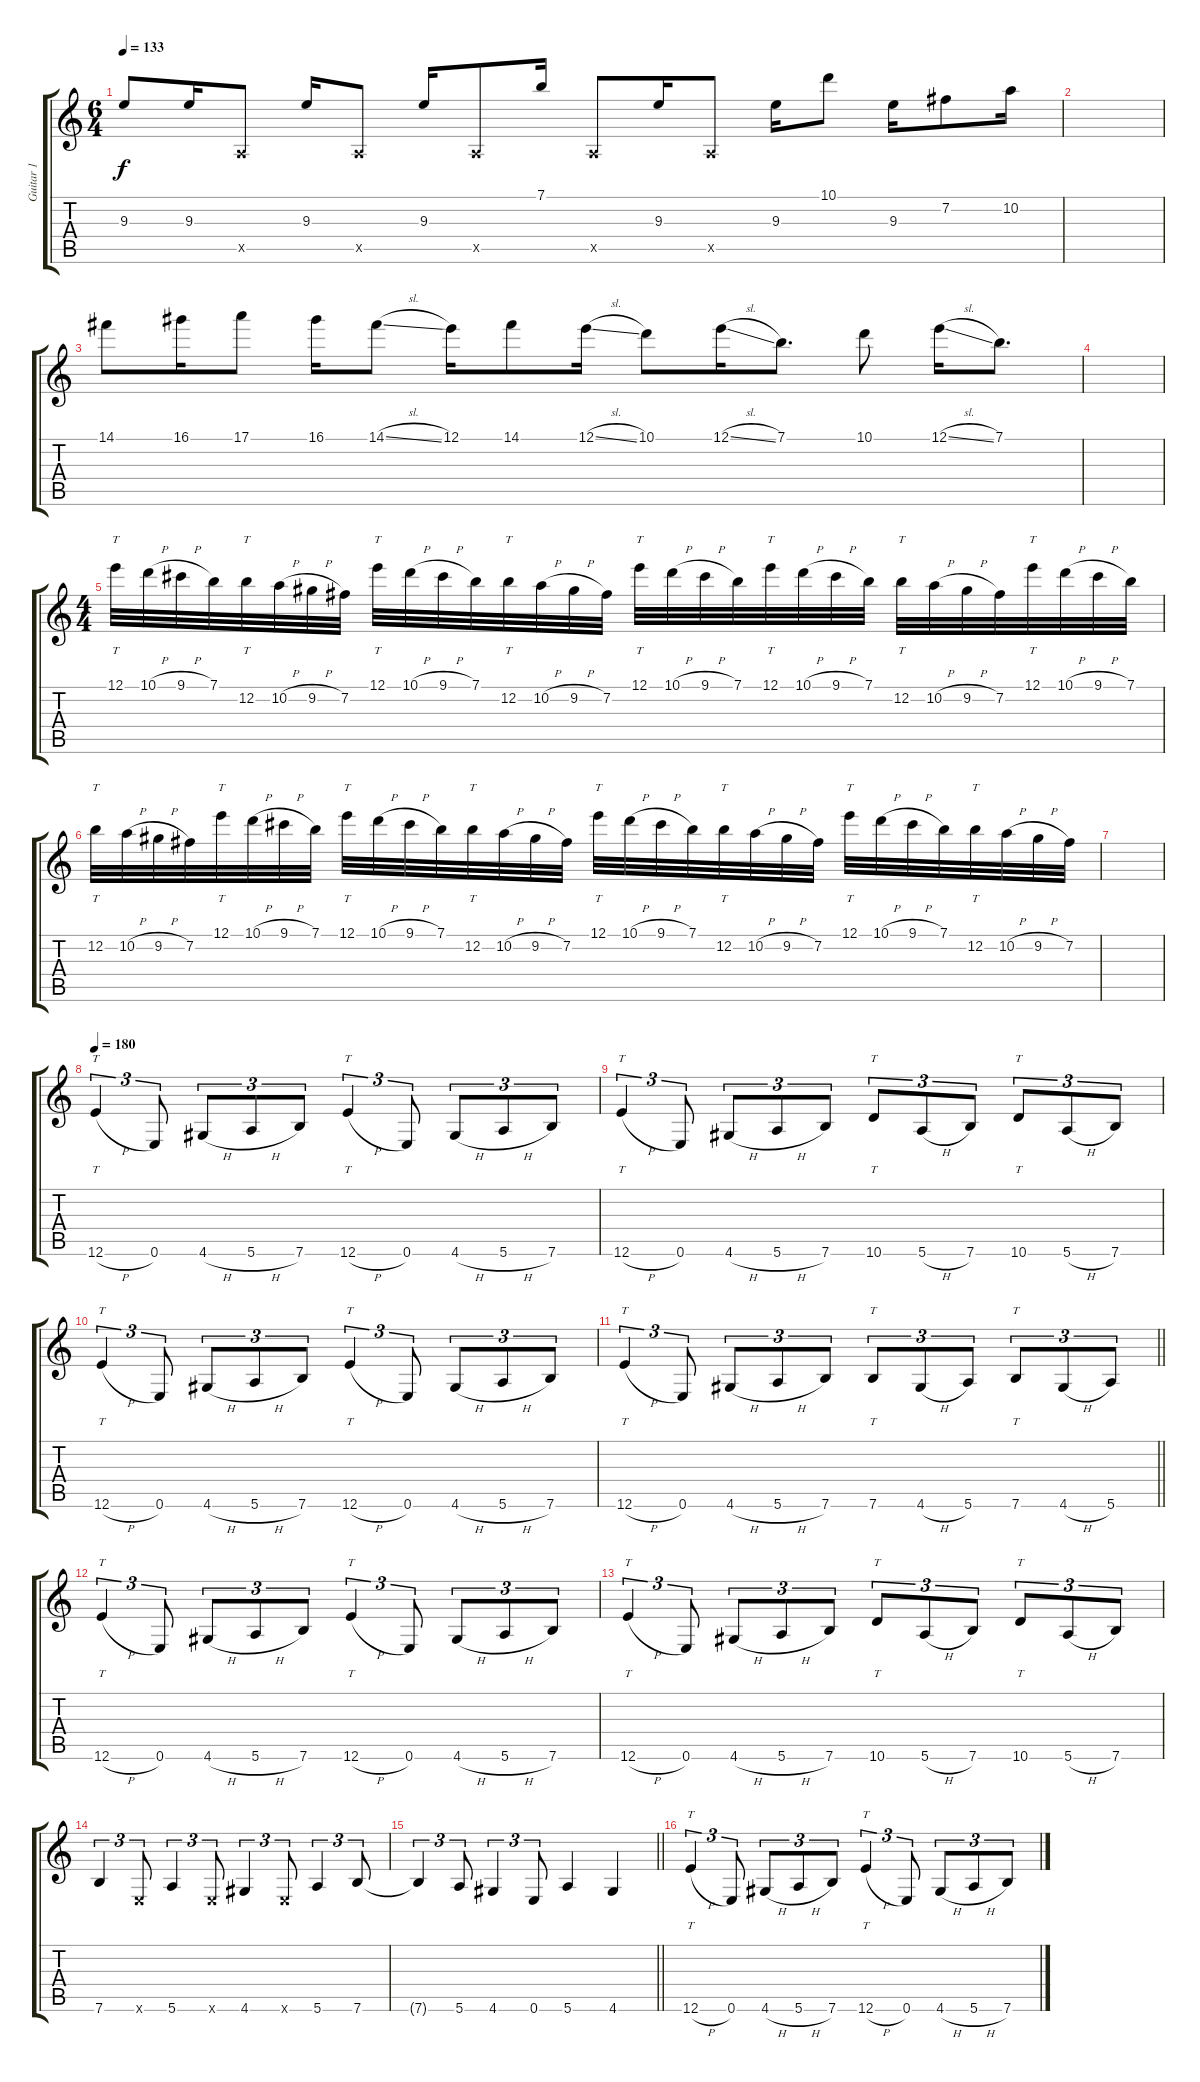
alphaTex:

\track ("Guitar 1" "Guitar 1") {instrument distortionguitar}
\staff {score tabs}
\tuning (E4 B3 G3 D3 A2 E2) {hide}
\ts (6 4)
\tempo 133
\clef g2
\ks c
9.3.8{dy f} 9.3.16 0.5{x}.8 9.3.16 0.5{x}.8 9.3.16 0.5{x}.8 7.1.16 0.5{x}.8 9.3.16 0.5{x}.8 9.3.16 10.1.8 9.3.16 7.2.8 10.2.16 |
|
14.1.8 16.1.16 17.1.8 16.1.16 14.1{sl}.8 12.1.16 14.1.8 12.1{sl}.16 10.1.8 12.1{sl}.16 7.1.8{d} 10.1.8 12.1{sl}.16 7.1.8{d} |
|
\ts (4 4)
12.1.32{tt} 10.1{h}.32 9.1{h}.32 7.1.32 12.2.32{tt} 10.2{h}.32 9.2{h}.32 7.2.32 12.1.32{tt} 10.1{h}.32 9.1{h}.32 7.1.32 12.2.32{tt} 10.2{h}.32 9.2{h}.32 7.2.32 12.1.32{tt} 10.1{h}.32 9.1{h}.32 7.1.32 12.1.32{tt} 10.1{h}.32 9.1{h}.32 7.1.32 12.2.32{tt} 10.2{h}.32 9.2{h}.32 7.2.32 12.1.32{tt} 10.1{h}.32 9.1{h}.32 7.1.32 |
12.2.32{tt} 10.2{h}.32 9.2{h}.32 7.2.32 12.1.32{tt} 10.1{h}.32 9.1{h}.32 7.1.32 12.1.32{tt} 10.1{h}.32 9.1{h}.32 7.1.32 12.2.32{tt} 10.2{h}.32 9.2{h}.32 7.2.32 12.1.32{tt} 10.1{h}.32 9.1{h}.32 7.1.32 12.2.32{tt} 10.2{h}.32 9.2{h}.32 7.2.32 12.1.32{tt} 10.1{h}.32 9.1{h}.32 7.1.32 12.2.32{tt} 10.2{h}.32 9.2{h}.32 7.2.32 |
|
\tempo 180
12.6{h}.4{tt tu (3 2)} 0.6.8{tu (3 2)} 4.6{h}.8{tu (3 2)} 5.6{h}.8{tu (3 2)} 7.6.8{tu (3 2)} 12.6{h}.4{tt tu (3 2)} 0.6.8{tu (3 2)} 4.6{h}.8{tu (3 2)} 5.6{h}.8{tu (3 2)} 7.6.8{tu (3 2)} |
12.6{h}.4{tt tu (3 2)} 0.6.8{tu (3 2)} 4.6{h}.8{tu (3 2)} 5.6{h}.8{tu (3 2)} 7.6.8{tu (3 2)} 10.6.8{tt tu (3 2)} 5.6{h}.8{tu (3 2)} 7.6.8{tu (3 2)} 10.6.8{tt tu (3 2)} 5.6{h}.8{tu (3 2)} 7.6.8{tu (3 2)} |
12.6{h}.4{tt tu (3 2)} 0.6.8{tu (3 2)} 4.6{h}.8{tu (3 2)} 5.6{h}.8{tu (3 2)} 7.6.8{tu (3 2)} 12.6{h}.4{tt tu (3 2)} 0.6.8{tu (3 2)} 4.6{h}.8{tu (3 2)} 5.6{h}.8{tu (3 2)} 7.6.8{tu (3 2)} |
\barLineRight lightlight
12.6{h}.4{tt tu (3 2)} 0.6.8{tu (3 2)} 4.6{h}.8{tu (3 2)} 5.6{h}.8{tu (3 2)} 7.6.8{tu (3 2)} 7.6.8{tt tu (3 2)} 4.6{h}.8{tu (3 2)} 5.6.8{tu (3 2)} 7.6.8{tt tu (3 2)} 4.6{h}.8{tu (3 2)} 5.6.8{tu (3 2)} |
12.6{h}.4{tt tu (3 2)} 0.6.8{tu (3 2)} 4.6{h}.8{tu (3 2)} 5.6{h}.8{tu (3 2)} 7.6.8{tu (3 2)} 12.6{h}.4{tt tu (3 2)} 0.6.8{tu (3 2)} 4.6{h}.8{tu (3 2)} 5.6{h}.8{tu (3 2)} 7.6.8{tu (3 2)} |
12.6{h}.4{tt tu (3 2)} 0.6.8{tu (3 2)} 4.6{h}.8{tu (3 2)} 5.6{h}.8{tu (3 2)} 7.6.8{tu (3 2)} 10.6.8{tt tu (3 2)} 5.6{h}.8{tu (3 2)} 7.6.8{tu (3 2)} 10.6.8{tt tu (3 2)} 5.6{h}.8{tu (3 2)} 7.6.8{tu (3 2)} |
7.6.4{tu (3 2)} 0.6{x}.8{tu (3 2)} 5.6.4{tu (3 2)} 0.6{x}.8{tu (3 2)} 4.6.4{tu (3 2)} 0.6{x}.8{tu (3 2)} 5.6.4{tu (3 2)} 7.6.8{tu (3 2)} |
\barLineRight lightlight
7.6{t}.4{tu (3 2)} 5.6.8{tu (3 2)} 4.6.4{tu (3 2)} 0.6.8{tu (3 2)} 5.6.4 4.6.4 |
12.6{h}.4{tt tu (3 2)} 0.6.8{tu (3 2)} 4.6{h}.8{tu (3 2)} 5.6{h}.8{tu (3 2)} 7.6.8{tu (3 2)} 12.6{h}.4{tt tu (3 2)} 0.6.8{tu (3 2)} 4.6{h}.8{tu (3 2)} 5.6{h}.8{tu (3 2)} 7.6.8{tu (3 2)}
